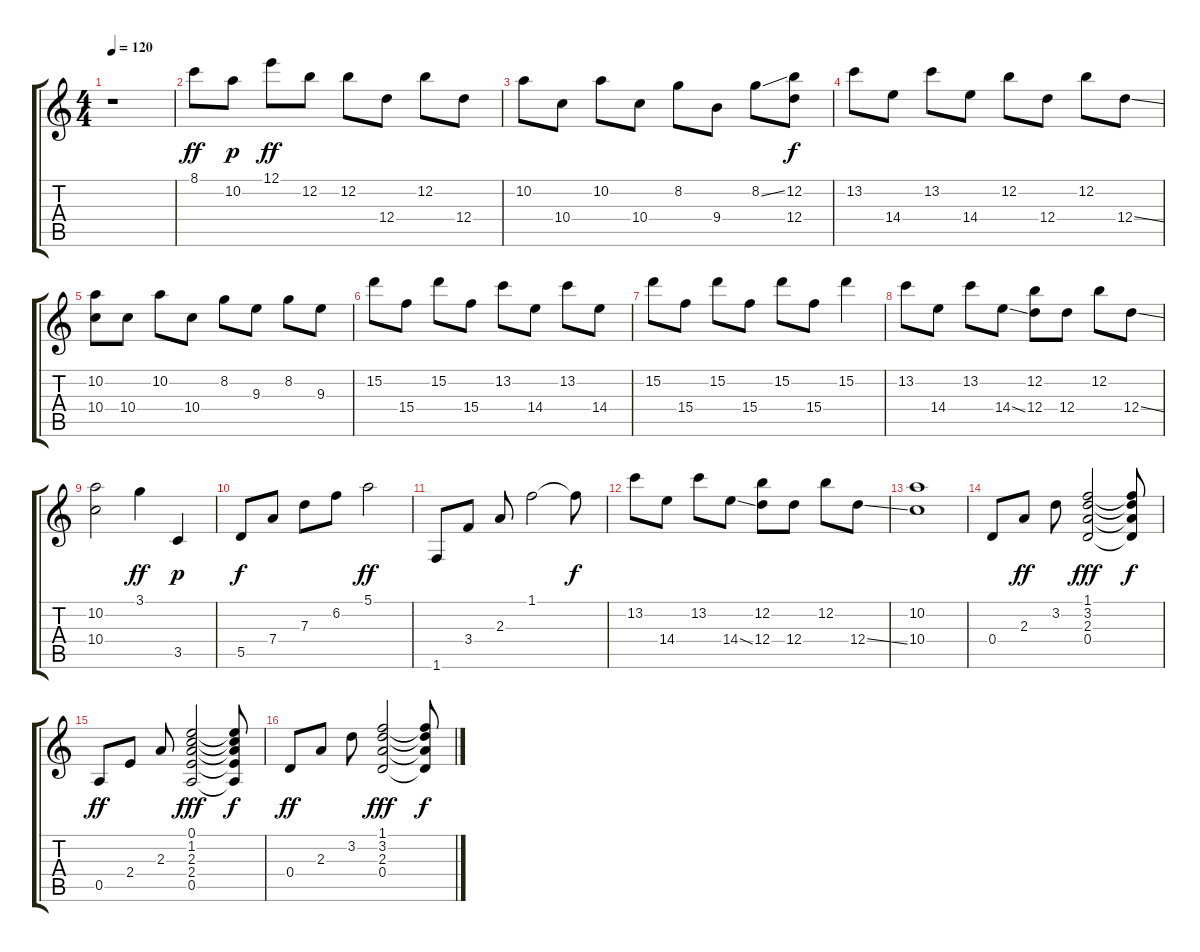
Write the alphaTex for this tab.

\track "" {instrument acousticguitarsteel}
\staff {score tabs}
\tuning (E4 B3 G3 D3 A2 E2) {hide}
\ts (4 4)
\tempo 120
\clef g2
\ks c
r.1{dy f} |
8.1.8{dy ff} 10.2.8{dy p} 12.1.8{dy ff} 12.2.8 12.2.8 12.4.8 12.2.8 12.4.8 |
10.2.8 10.4.8 10.2.8 10.4.8 8.2.8 9.4.8 8.2{ss}.8 (12.2 12.4).8{dy f} |
13.2.8 14.4.8 13.2.8 14.4.8 12.2.8 12.4.8 12.2.8 12.4{ss}.8 |
(10.2 10.4).8 10.4.8 10.2.8 10.4.8 8.2.8 9.3.8 8.2.8 9.3.8 |
15.2.8 15.4.8 15.2.8 15.4.8 13.2.8 14.4.8 13.2.8 14.4.8 |
15.2.8 15.4.8 15.2.8 15.4.8 15.2.8 15.4.8 15.2.4 |
13.2.8 14.4.8 13.2.8 14.4{ss}.8 (12.2 12.4).8 12.4.8 12.2.8 12.4{ss}.8 |
(10.2 10.4).2 3.1.4{dy ff} 3.5.4{dy p} |
5.5.8{dy f} 7.4.8 7.3.8 6.2.8 5.1.2{dy ff} |
1.6.8 3.4.8 2.3.8 1.1.2 1.1{t}.8{dy f} |
13.2.8 14.4.8 13.2.8 14.4{ss}.8 (12.2 12.4).8 12.4.8 12.2.8 12.4{ss}.8 |
(10.2 10.4).1 |
0.4.8 2.3.8{dy ff} 3.2.8 (1.1 3.2 2.3 0.4).2{dy fff} (1.1{t} 3.2{t} 2.3{t} 0.4{t}).8{dy f} |
0.5.8{dy ff} 2.4.8 2.3.8 (0.1 1.2 2.3 2.4 0.5).2{dy fff} (0.1{t} 1.2{t} 2.3{t} 2.4{t} 0.5{t}).8{dy f} |
0.4.8{dy ff} 2.3.8 3.2.8 (1.1 3.2 2.3 0.4).2{dy fff} (1.1{t} 3.2{t} 2.3{t} 0.4{t}).8{dy f}
